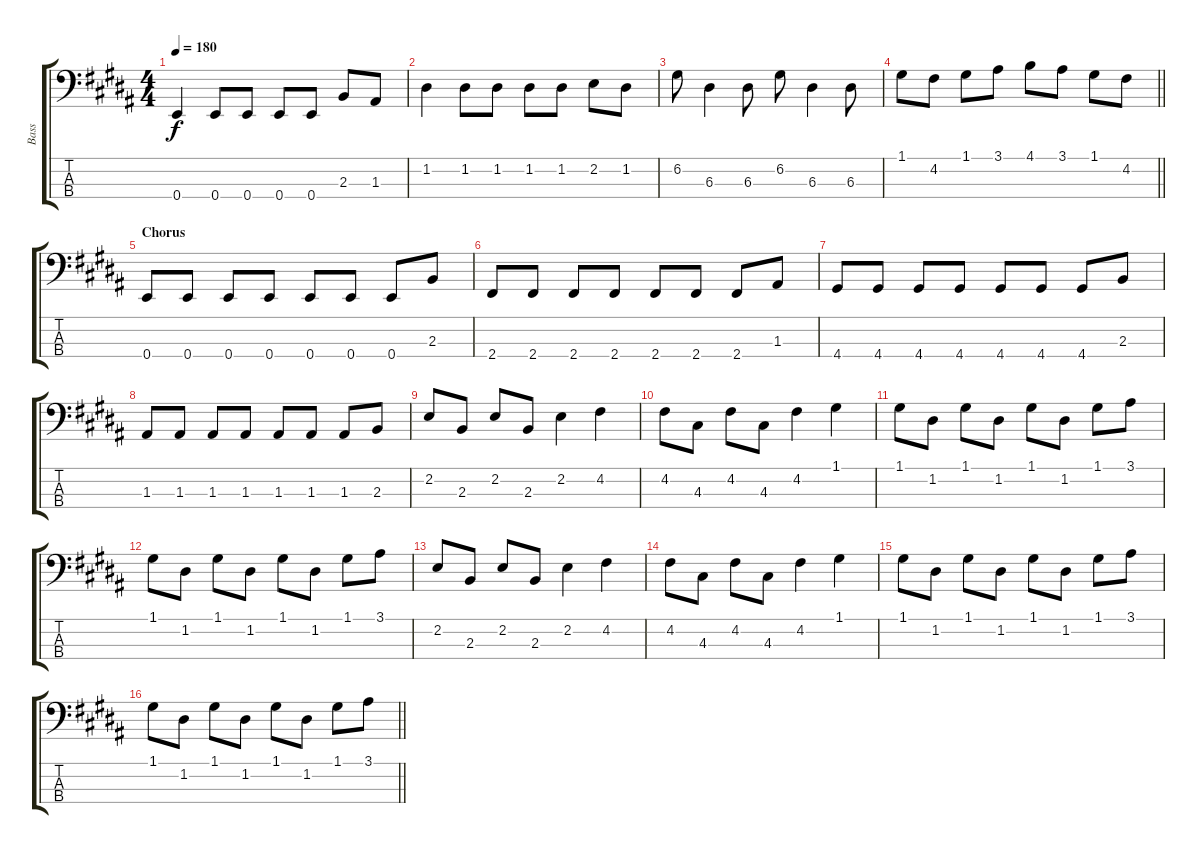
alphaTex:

\track ("Bass" "Bass") {instrument electricbassfinger}
\staff {score tabs}
\tuning (G2 D2 A1 E1) {hide}
\ts (4 4)
\tempo 180
\clef f4
\ks g#minor
0.4.4{dy f} 0.4.8 0.4.8 0.4.8 0.4.8 2.3.8 1.3.8 |
1.2.4 1.2.8 1.2.8 1.2.8 1.2.8 2.2.8 1.2.8 |
6.2.8 6.3.4 6.3.8 6.2.8 6.3.4 6.3.8 |
\barLineRight lightlight
1.1.8 4.2.8 1.1.8 3.1.8 4.1.8 3.1.8 1.1.8 4.2.8 |
\section ("" "Chorus")
0.4.8 0.4.8 0.4.8 0.4.8 0.4.8 0.4.8 0.4.8 2.3.8 |
2.4.8 2.4.8 2.4.8 2.4.8 2.4.8 2.4.8 2.4.8 1.3.8 |
4.4.8 4.4.8 4.4.8 4.4.8 4.4.8 4.4.8 4.4.8 2.3.8 |
1.3.8 1.3.8 1.3.8 1.3.8 1.3.8 1.3.8 1.3.8 2.3.8 |
2.2.8 2.3.8 2.2.8 2.3.8 2.2.4 4.2.4 |
4.2.8 4.3.8 4.2.8 4.3.8 4.2.4 1.1.4 |
1.1.8 1.2.8 1.1.8 1.2.8 1.1.8 1.2.8 1.1.8 3.1.8 |
1.1.8 1.2.8 1.1.8 1.2.8 1.1.8 1.2.8 1.1.8 3.1.8 |
2.2.8 2.3.8 2.2.8 2.3.8 2.2.4 4.2.4 |
4.2.8 4.3.8 4.2.8 4.3.8 4.2.4 1.1.4 |
1.1.8 1.2.8 1.1.8 1.2.8 1.1.8 1.2.8 1.1.8 3.1.8 |
\barLineRight lightlight
1.1.8 1.2.8 1.1.8 1.2.8 1.1.8 1.2.8 1.1.8 3.1.8
